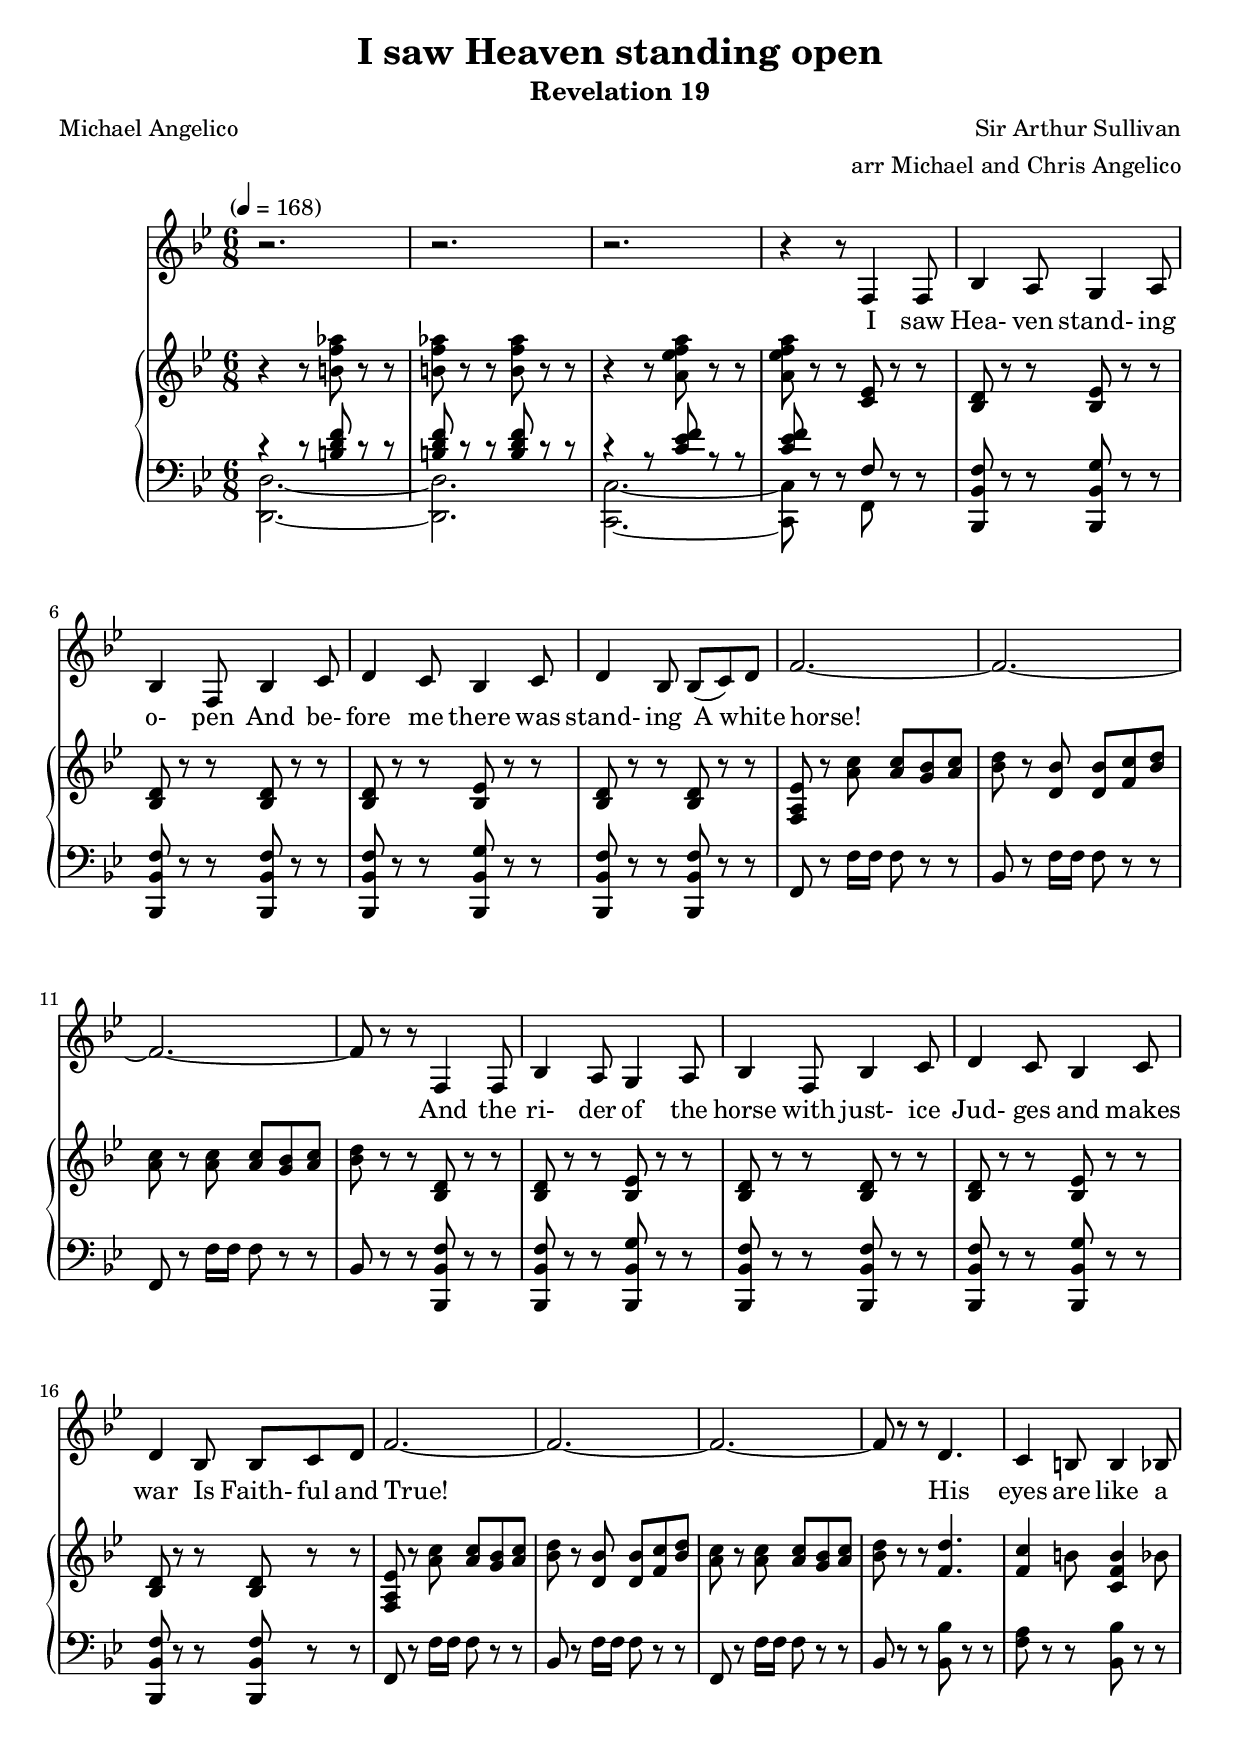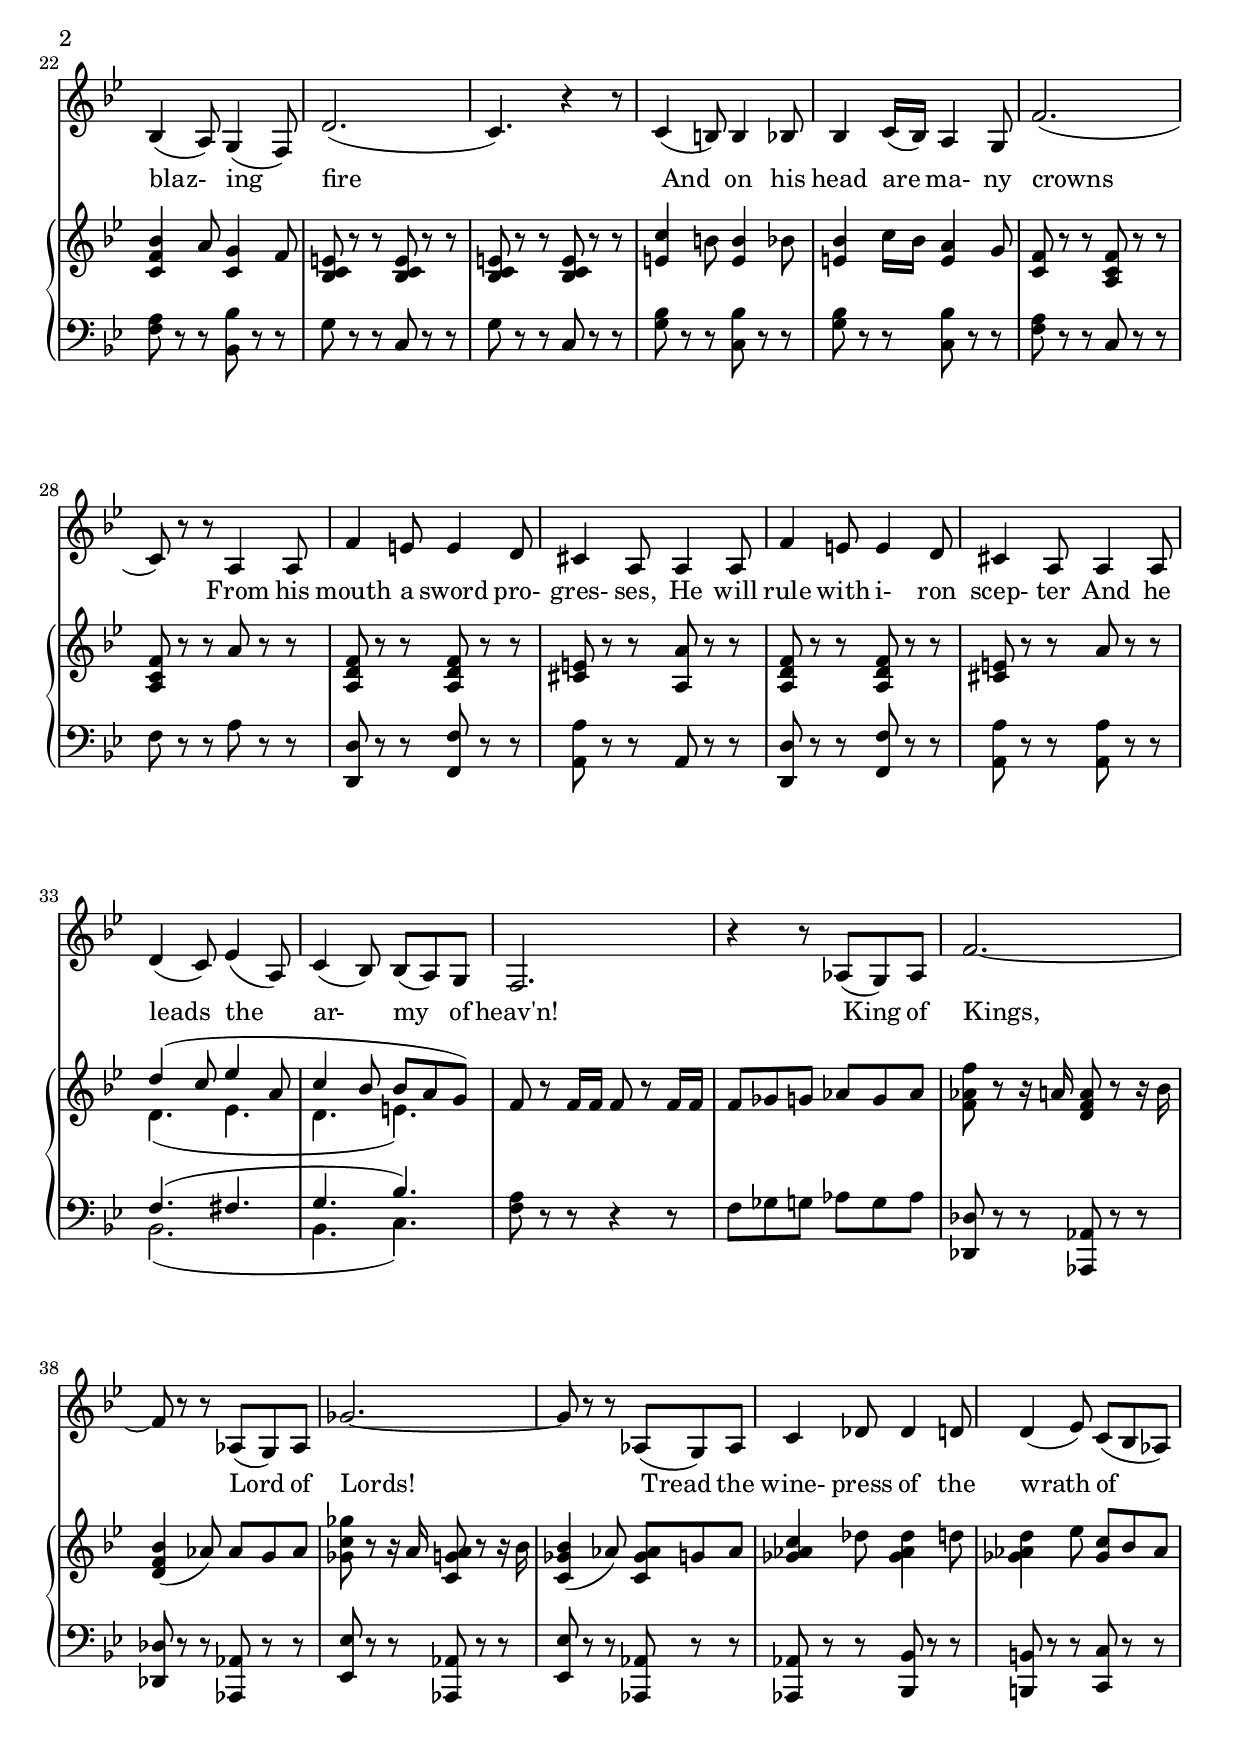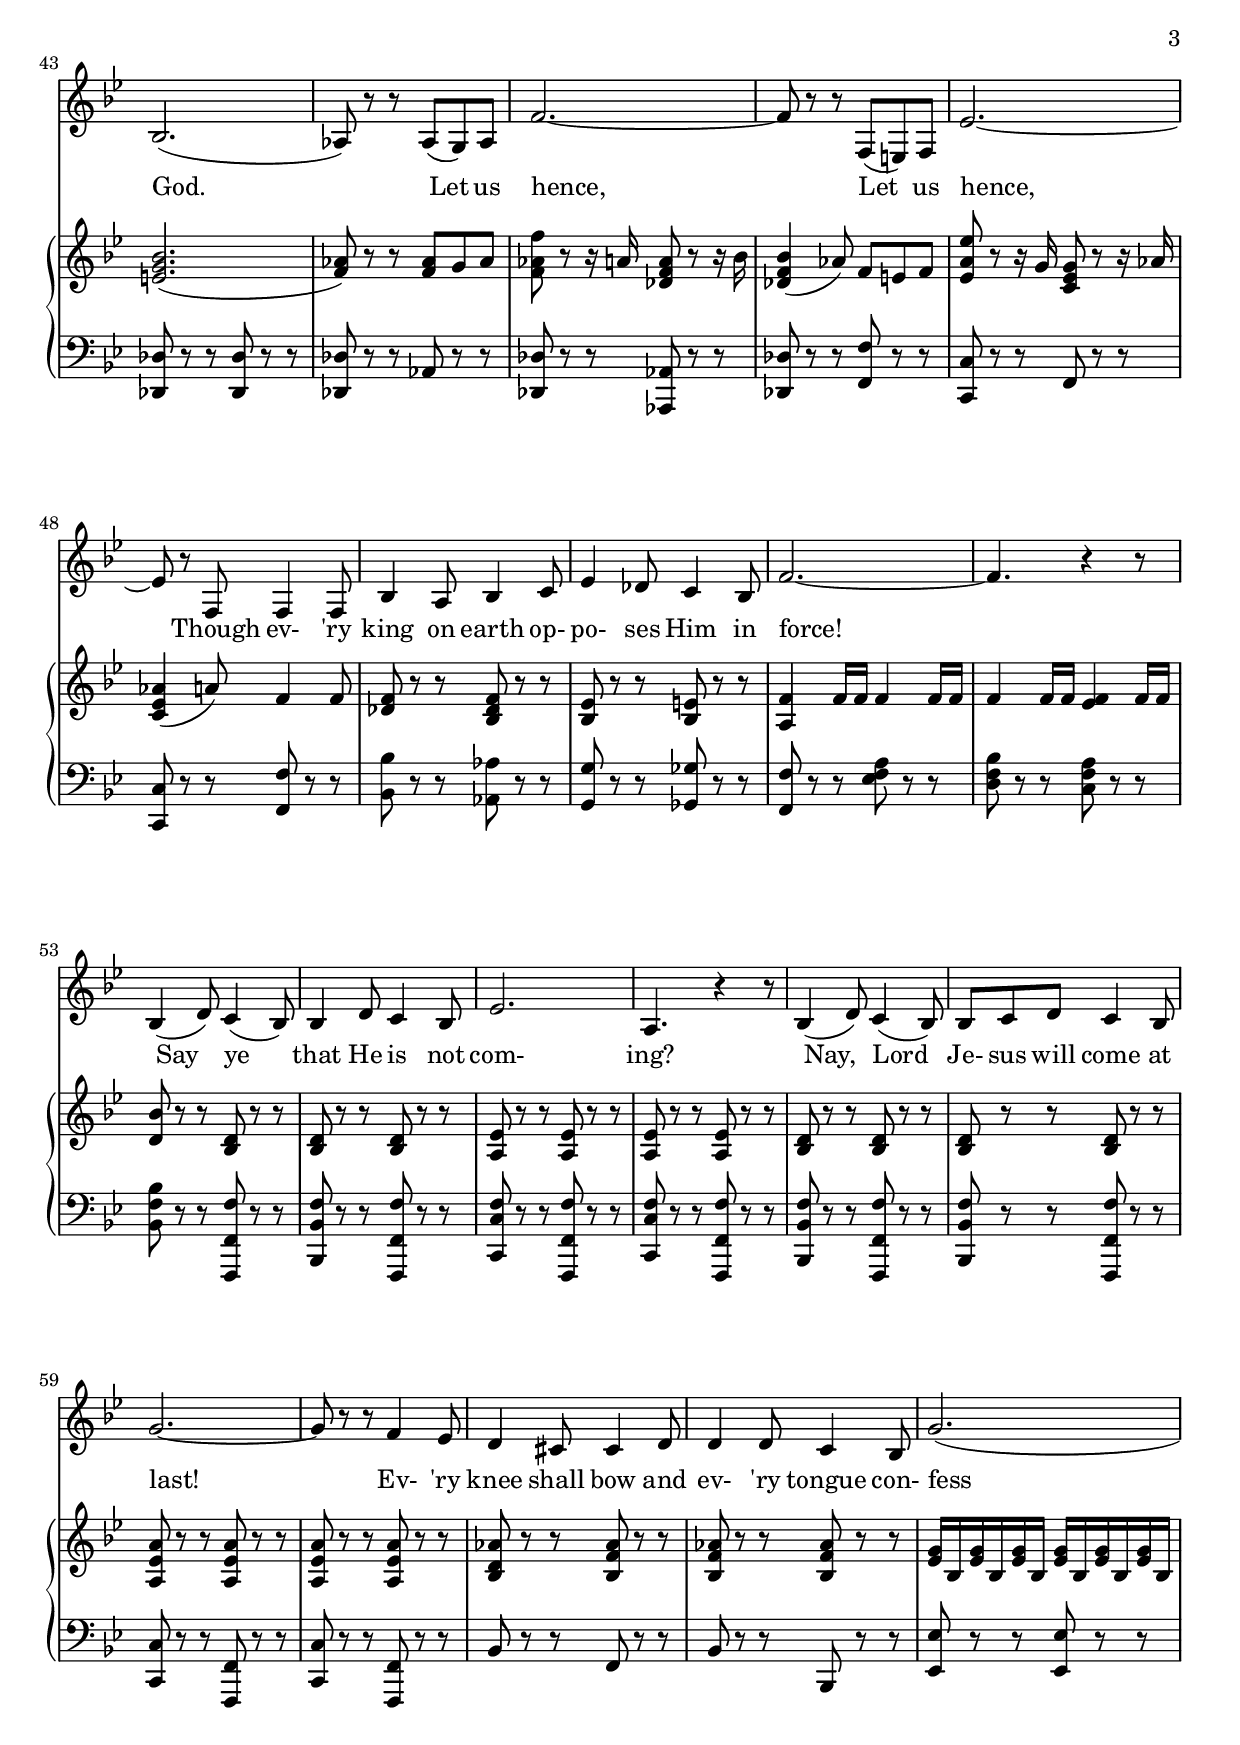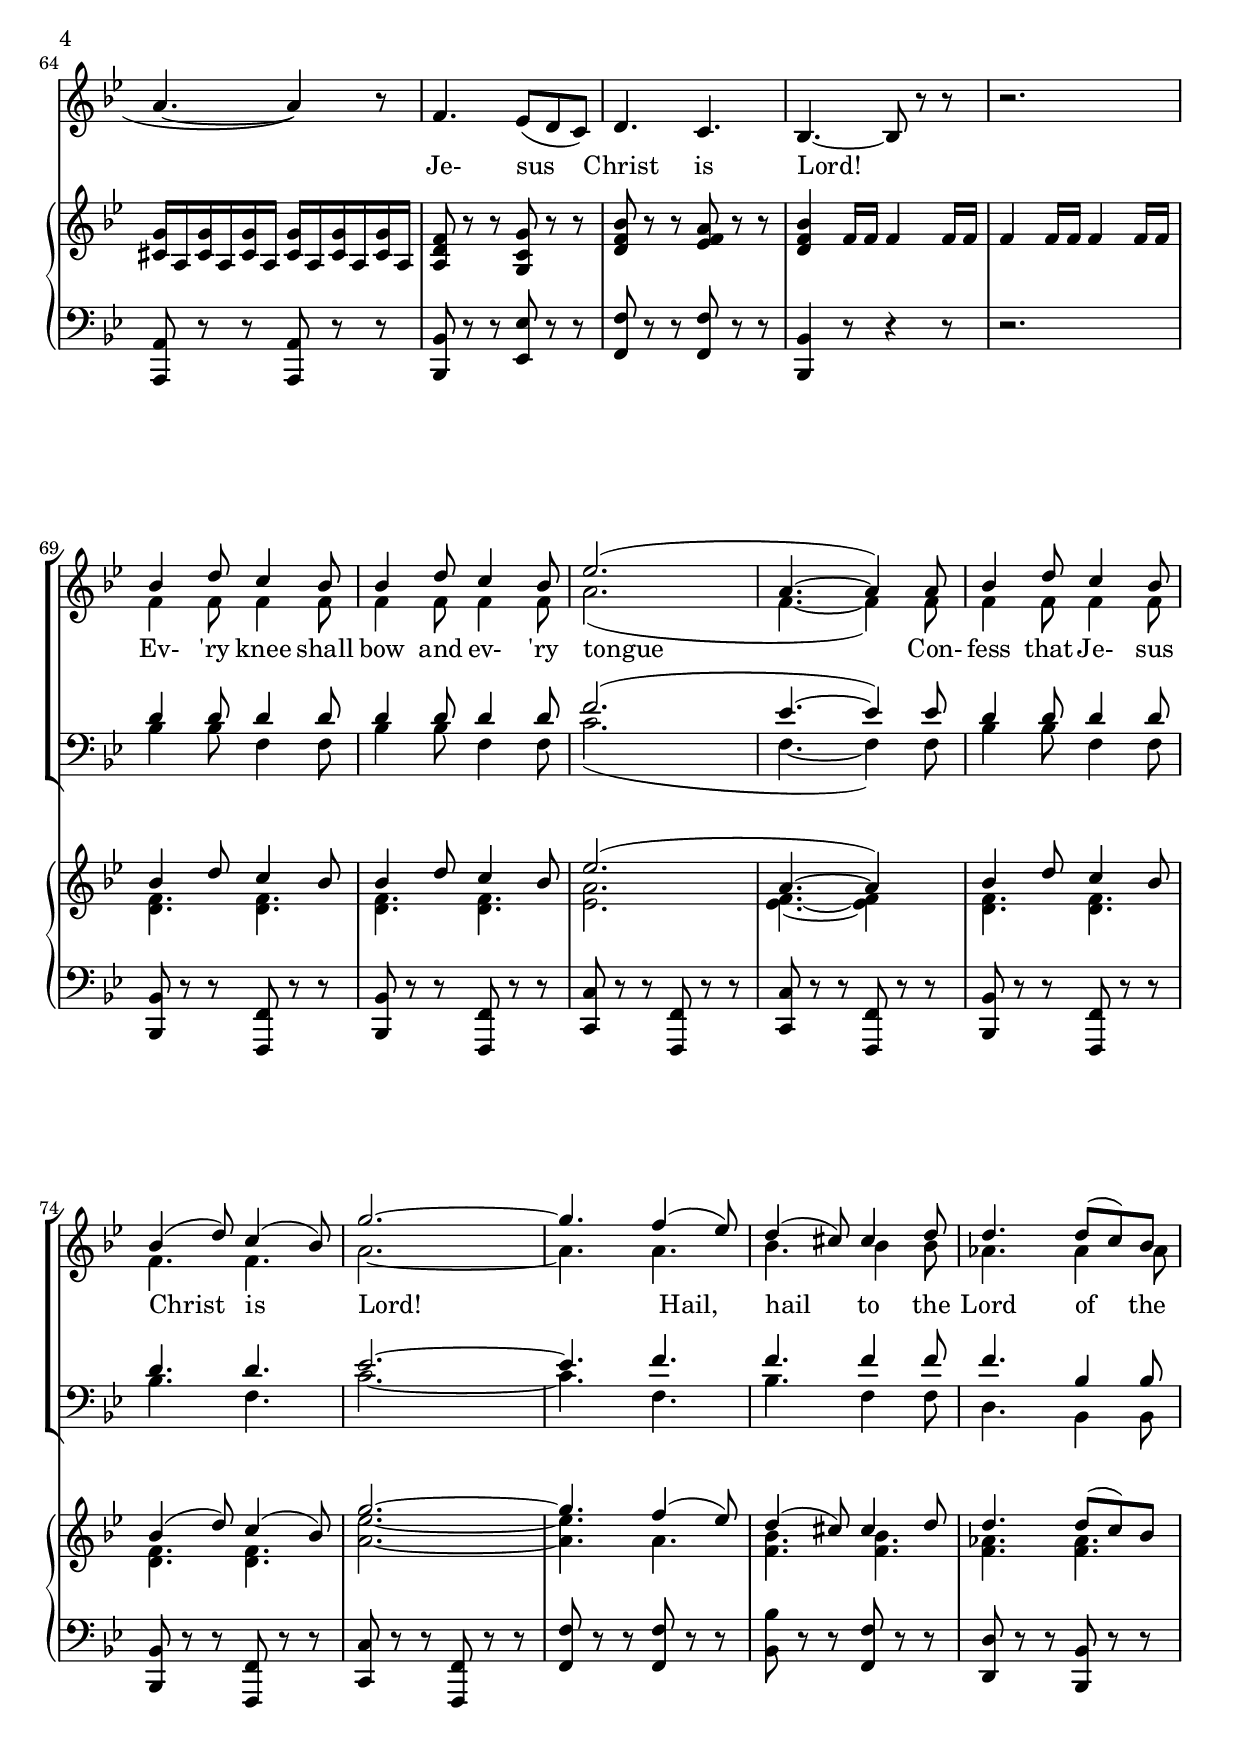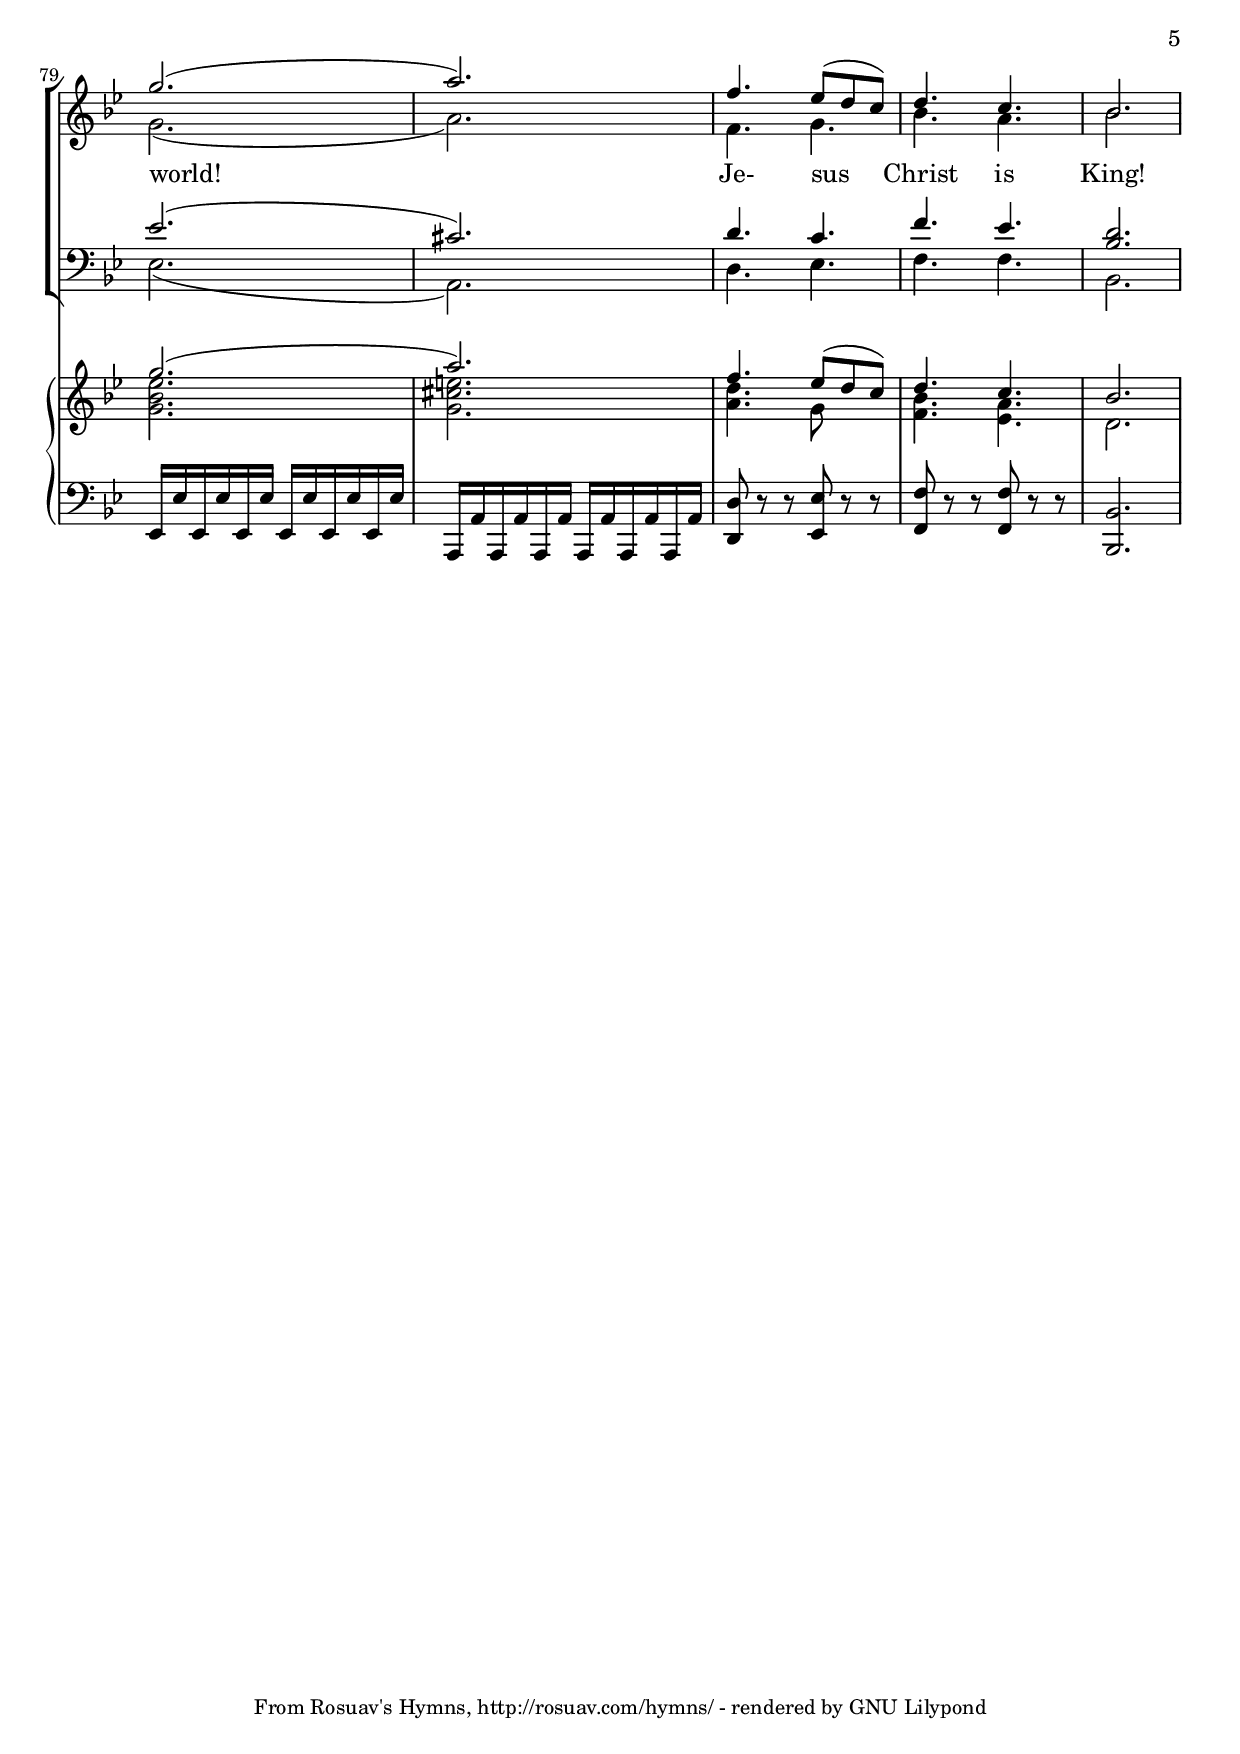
% Revelation 19: I saw heaven standing open
% Also 2 Peter 3:4, Philippians 2:10-11
\include "Hymnal.ly"

\header
{
	title="I saw Heaven standing open"
	subtitle="Revelation 19"
	poet="Michael Angelico"
	composer="Sir Arthur Sullivan" % circa 1898
	arranger="arr Michael and Chris Angelico" % 2012-03-07
}

\score {
	<<
		\new ChordNames {
			\set chordChanges = ##t
			\transpose c c,
			\chordmode {
			}
		}
		\new Staff <<
			% Philip
			\set Staff.midiInstrument = "trumpet"
			\key bf \major
			\time 6/8
			\tempo "" 4 = 168
			\new Voice = "solo" \relative f {
				r2. r r r4 r8
				f4 f8 bf4 a8 g4 a8 bf4 f8 bf4 c8 d4 c8 bf4 c8 d4 bf8 bf(c) d f2.~f~f~f8 r r
				f,4 f8 bf4 a8 g4 a8 bf4 f8 bf4 c8 d4 c8 bf4 c8 d4 bf8 bf c d f2.~f~f~f8 r r
				% [1]
				d4. c4 b8 b4 bf8 bf4(a8) g4(f8) d'2.(c4.) r4 r8
				c4(b8) b4 bf8 bf4 c16(bf) a4 g8 f'2.(c8) r r
				a4 a8 f'4 e8 e4 d8 cs4 a8 a4 a8 f'4 e8 e4 d8 cs4 a8
				a4 a8 d4(c8) ef4(a,8) c4(bf8) bf(a) g f2.
				% [2]
				r4 r8 af(g) af f'2.~f8 r r af,(g) af gf'2.~gf8 r r
				af,8(g) af c4 df8 df4 d8 d4(ef8) c(bf af) bf2.(af8) r r
				af(g) af f'2.~f8 r r f,(e) f ef'2.~ef8 r
				f, f4 f8 bf4 a8 bf4 c8 ef4 df8 c4 bf8 f'2.~f4. r4 r8
				% [3]
				bf,4(d8) c4(bf8) bf4 d8 c4 bf8 ef2. a,4. r4 r8
				bf4(d8) c4(bf8) bf c d c4 bf8 g'2.~g8 r r
				f4 ef8 d4 cs8 cs4 d8 d4 d8 c4 bf8 g'2.(a4.~a4) r8
				f4. ef8(d c) d4. c bf~bf8 r r r2.
				% [4]
				\break
				r2. r r r r r r r r r r r r r r
			}
			\addlyrics { \lyr \lyricmode {
				!I saw Hea- ven stand- ing o- pen
				!And be- fore me there was stand- ing
				!A white horse!
				!And the ri- der of the horse with just- ice
				!Jud- ges and makes war
				!Is Faith- ful and True!
				% [1]
				!His eyes are like a blaz- ing fire
				!And on his head are ma- ny crowns
				!From his mouth a sword pro- gres- ses,
				!He will rule with i- ron scep- ter
				!And he leads the ar- my of heav'n!
				% [2]
				!King of Kings, Lord of Lords!
				!Tread the wine- press of the wrath of God.
				!Let us hence, Let us hence,
				!Though ev- 'ry king on earth op- po- ses Him in force!
				% [3]
				!Say ye that He is not com- ing?
				!Nay, Lord Je- sus will come at last!
				!Ev- 'ry knee shall bow and ev- 'ry tongue con- fess
				!Je- sus Christ is Lord!
				% [4]
			} }
		>>
		\new ChoirStaff <<
			\new Staff <<
				\set Staff.midiInstrument = "choir aahs"
				\key bf \major
				\time 6/8
				\tempo "" 4 = 168
				\new Voice = "sops" \relative f' {
					r2. r r r r r r r r r r r r r r r r r r r r r r r r r r r r r r r r r
					r r r r r r r r r r r r r r r r r r r r r r r r r r r r r r r r r r
					\voiceOne
					bf4 d8 c4 bf8 bf4 d8 c4 bf8 ef2.(a,4.~a4)
					a8 bf4 d8 c4 bf8 bf4(d8) c4(bf8) g'2.~g4.
					f4(ef8) d4(cs8) cs4 d8 d4. d8(c) bf g'2.(a)
					f4. ef8(d c) d4. c bf2.
				}
				\addlyrics { \lyr \lyricmode {
					!Ev- 'ry knee shall bow and ev- 'ry tongue
					!Con- fess that Je- sus Christ is Lord!
					!Hail, hail to the Lord of the world!
					!Je- sus Christ is King!
				} }
				\new Voice = "alto" \relative f' {
					s2. s s s s s s s s s s s s s s s s s s s s s s s s s s s s s s s s s
					s s s s s s s s s s s s s s s s s s s s s s s s s s s s s s s s s s
					\voiceTwo
					f4 f8 f4 f8 f4 f8 f4 f8 a2.(f4.~f4) f8
					f4 f8 f4 f8 f4. f a2.~a4.
					a4. bf bf4 bf8 af4. af4 af8 g2.(a)
					f4. g bf4. a bf2.
				}
			>>
			\new Staff <<
				\set Staff.midiInstrument = "choir aahs"
				\clef bass
				\key bf \major
				\new Voice = "tenor" \relative c' {
					r2. r r r r r r r r r r r r r r r r r r r r r r r r r r r r r r r r r
					r r r r r r r r r r r r r r r r r r r r r r r r r r r r r r r r r r
					\voiceOne
					d4 d8 d4 d8 d4 d8 d4 d8 f2.(ef4.~ef4) ef8
					d4 d8 d4 d8 d4. d ef2.~ef4.
					f4. f f4 f8 f4. bf,4 bf8 ef2.(cs)
					d4. c f4. ef <d bf>2.
				}
				\new Voice = "bass" \relative c' {
					s2. s s s s s s s s s s s s s s s s s s s s s s s s s s s s s s s s s
					s s s s s s s s s s s s s s s s s s s s s s s s s s s s s s s s s s
					\voiceTwo
					bf4 bf8 f4 f8 bf4 bf8 f4 f8 c'2.(f,4.~f4) f8
					bf4 bf8 f4 f8 bf4. f c'2.~c4.
					f,4. bf f4 f8 d4. bf4 bf8 ef2.(a,)
					d4. ef f4. f bf,2.
				}
			>>
		>>
		\new GrandStaff <<
			% Accompaniment
			\new Staff <<
				\set Staff.midiInstrument = "acoustic grand"
				\key bf \major
				\time 6/8
				\tempo "" 4 = 168
				% TODO: Use \unfoldRepeats in the MIDI output but not in the printed score
				% And do that in Template.ly so it can be clean forever after.
				\new Voice = "treble" \unfoldRepeats \relative f' {
					r4 r8 <b f' af> r r <b f' af> r r <b f' af> r r
					r4 r8 <a ef' f a> r r <a ef' f a> r r <c, ef> r r
					<d bf> r r <ef bf> r r <d bf> r r <d bf> r r
					<d bf> r r <ef bf> r r <d bf> r r <d bf> r r
					<ef a, f> r <a c> <a c> <g bf> <a c>
					<bf d> r <bf d,> <bf d,> <c f,> <d bf>
					<c a> r <c a> <c a> <bf g> <c a> <d bf> r r
					<d, bf> r r
					<d bf> r r <ef bf> r r <d bf> r r <d bf> r r
					<d bf> r r <ef bf> r r <d bf> r r <d bf> r r
					<ef a, f> r <a c> <a c> <g bf> <a c>
					<bf d> r <bf d,> <bf d,> <c f,> <d bf>
					<c a> r <c a> <c a> <bf g> <c a> <d bf> r r
					% [1]
					<d f,>4. <c f,>4 b8 <b f c>4 bf8 <bf f c>4 a8 <g c,>4 f8
					<e c bf>8 r r <e c bf>8 r r <e c bf>8 r r <e c bf>8 r r
					<c' e,>4 b8 <b e,>4 bf8 <bf e,>4 c16 bf <a e>4 g8
					<f c> r r <f c a> r r <f c a> r r a r r
					<f d a> r r <f d a> r r <e cs> r r <a a,> r r
					<f d a> r r <f d a> r r <e cs> r r a r r
					<< { d4(c8 ef4 a,8 c4 bf8 bf a g) } \\ { d4.(ef d e) } >>
					f8 r f16 f f8 r f16 f
					% [2]
					f8 gf g af g af <f af f'> r r16 a <a f d>8 r r16 bf
					<bf f d>4(af8) af g af <gf c gf'> r r16 a <a g c,>8 r r16 bf
					<bf gf c,>4(af8) <af gf c,> g af <c af gf>4 df8 <df af gf>4 d8
					<d af gf>4 ef8 <c gf> bf af <bf g e>2.(<af f>8) r r
					<af f> g af <f af f'> r r16 a <a f df>8 r r16 bf <bf f df>4(af8)
					f e f <ef a ef'> r r16 g <g ef c>8 r r16 af <af ef c>4(a8)
					f4 f8 <f df>8 r r <f df bf> r r <ef bf> r r <e bf> r r
					<f a,>4 f16 f f4 f16 f f4 f16 f <f ef>4 f16 f
					% [3]
					<bf d,>8 r r <d, bf> r r <d bf> r r <d bf> r r
					<ef a,> r r <ef a,> r r <ef a,> r r <ef a,> r r
					<d bf> r r <d bf> r r <d bf> r r <d bf> r r
					<a' ef a,> r r <a ef a,> r r <a ef a,> r r <a ef a,> r r
					<af d, bf> r r <af f bf,> r r <af f bf,> r r <af f bf,> r r
					\repeat tremolo 6 { <g ef>16 bf, }
					\repeat tremolo 6 { <g' cs,>16 a, }
					<f' d a>8 r r <g c, g> r r <bf f d> r r <a f ef> r r
					<bf f d>4 f16 f f4 f16 f f4 f16 f f4 f16 f
					% [4]
					<< {
					bf4 d8 c4 bf8 bf4 d8 c4 bf8 ef2.(a,4.~a4) s8
					bf4 d8 c4 bf8 bf4(d8) c4(bf8) g'2.~g4.
					f4(ef8) d4(cs8) cs4 d8 d4. d8(c) bf g'2.(a)
					f4. ef8(d c) d4. c bf2.
					} \\ {
					<f d>4. <f d> <f d> <f d> <a ef>2. <f ef>4.~<f ef>4 s8
					<f d>4. <f d> <f d> <f d> <a ef'>2.~<a ef'>4.
					a <bf f> <bf f> <af f> <af f> <g bf ef>2. <g cs e>
					<a d>4. g8 s s <f bf>4. <ef a> d2.
					} >>
				}
			>>
			\new Staff <<
				\set Staff.midiInstrument = "acoustic grand"
				\clef bass
				\key bf \major
				\new Voice = "bass" \unfoldRepeats \relative c' {
					<< { r4 r8 <b d f> r r <b d f> r r <b d f> r r } \\ { <d, d,>2.~<d d,> } >>
					<< { r4 r8 <c' ef f> r r <c ef f> } \\ { <c, c,>2.~<c c,>8 } >>
					r8 r << f \\ f, >> r r
					<f' bf, bf,> r r <g bf, bf,> r r <f bf, bf,> r r <f bf, bf,> r r
					<f  bf, bf,> r r <g bf, bf,> r r <f bf, bf,> r r <f bf, bf,> r r
					f, r f'16 f f8 r r bf, r f'16 f f8 r r f, r f'16 f f8 r r bf, r r
					<f' bf, bf,> r r
					<f bf, bf,> r r <g bf, bf,> r r <f bf, bf,> r r <f bf, bf,> r r
					<f bf, bf,> r r <g bf, bf,> r r <f bf, bf,> r r <f bf, bf,> r r
					f, r f'16 f f8 r r bf, r f'16 f f8 r r f, r f'16 f f8 r r bf, r r
					% [1]
					<bf bf'> r r <f' a> r r <bf bf,> r r <f a> r r <bf bf,> r r
					g r r c, r r g' r r c, r r
					<bf' g> r r <bf c,> r r <bf g> r r <bf c,> r r
					<a f> r r c, r r f r r a r r
					<d, d,> r r <f f,> r r <a a,> r r a, r r <d d,> r r <f f,> r r
					<a a,> r r <a a,> r r
					<< { f4.(fs g bf) } \\ { bf,2.(bf4. c) } >>
					<a' f>8 r r r4 r8
					% [2]
					f8 gf g af g af <df, df,> r r <af af,> r r <df df,> r r <af af,> r r
					<ef' ef,> r r <af, af,> r r <ef' ef,> r r <af, af,> r r
					<af af,> r r <bf bf,> r r <b b,> r r <c c,> r r
					<df df,> r r <df df,> r r <df df,> r r
					af r r <df df,> r r <af af,> r r <df df,> r r <f f,> r r
					<c c,> r r f, r r <c' c,> r r
					<f f,> r r <bf bf,> r r <af af,> r r <g g,> r r <gf gf,> r r
					<f f,> r r <a f ef> r r <bf f d> r r <a f c> r r
					% [3]
					<bf f bf,> r r <f f, f,> r r <f bf, bf,> r r <f f, f,> r r
					<f c c,> r r <f f, f,> r r <f c c,> r r <f f, f,> r r
					<f bf, bf,> r r <f f, f,> r r <f bf, bf,> r r <f f, f,> r r
					<c c,> r r <f, f,> r r <c' c,> r r <f, f,> r r
					bf r r f r r bf r r bf, r r <ef' ef,> r r <ef ef,> r r
					<a, a,> r r <a a,> r r <bf bf,> r r <ef ef,> r r
					<f f,> r r <f f,> r r <bf, bf,>4 r8 r4 r8 r2.
					% [4]
					<bf bf,>8 r r <f f,> r r <bf bf,> r r <f f,> r r
					<c c'> r r <f f,> r r <c c'> r r <f f,> r r
					<bf bf,> r r <f f,> r r <bf bf,> r r <f f,> r r
					<c c'> r r <f f,> r r <f' f,> r r <f f,> r r
					<bf bf,> r r <f f,> r r <d d,> r r <bf bf,> r r
					\repeat tremolo 6 { ef,16 ef' }
					\repeat tremolo 6 { a,,16 a' }
					<d d,>8 r r <ef ef,> r r <f f,> r r <f f,> r r <bf, bf,>2.
				}
			>>
		>>
	>>
	\layout { \context { \RemoveEmptyStaffContext } \context { \Score \override VerticalAxisGroup #'remove-first = ##t } }
	\midi { \context { \ChordNameVoice \remove Note_performer } } % Stop chords from sounding in the MIDI
}
